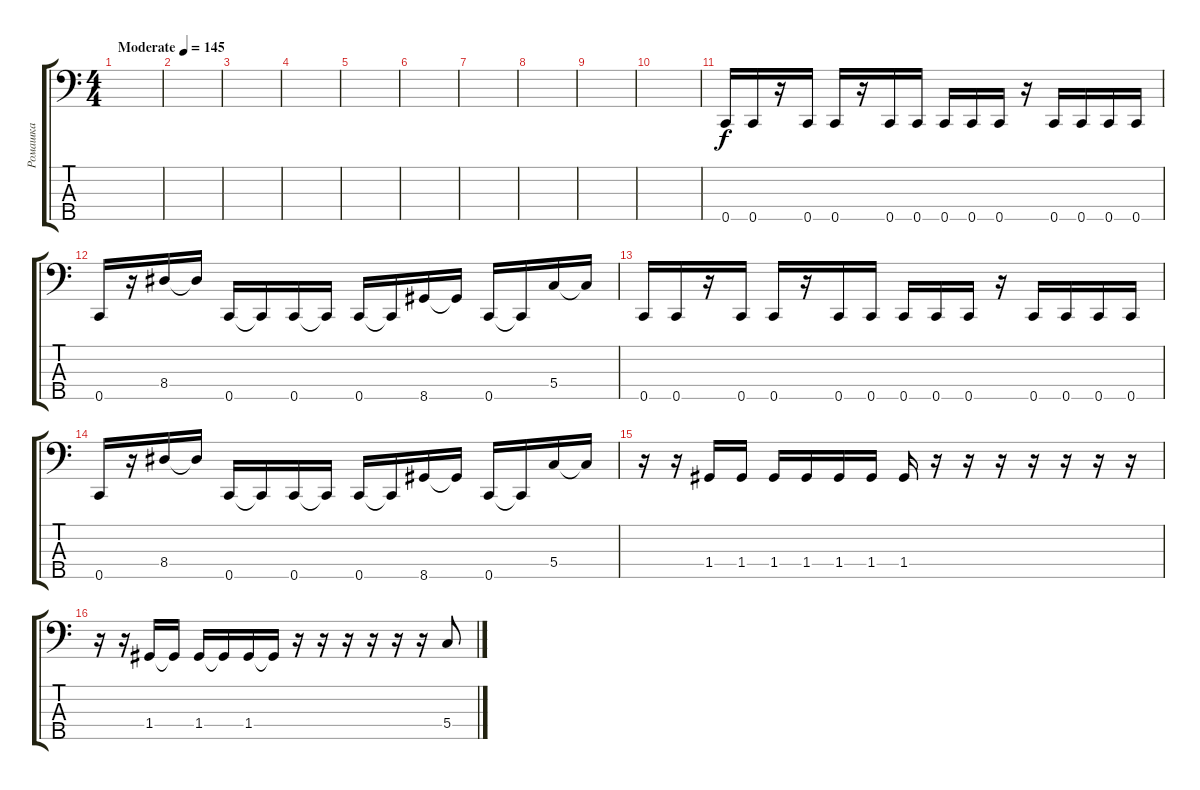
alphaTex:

\track ("Ромашка" "Ромашка") {instrument electricbassfinger}
\staff {score tabs}
\tuning (A2 F2 C2 G1 C1) {hide}
\ts (4 4)
\tempo (145 "Moderate")
\clef f4
\ks c
|
|
|
|
|
|
|
|
|
|
0.5.16 0.5.16 r.16 0.5.16 0.5.16 r.16 0.5.16 0.5.16 0.5.16 0.5.16 0.5.16 r.16 0.5.16 0.5.16 0.5.16 0.5.16 |
0.5.16 r.16 8.4.16 8.4{t}.16 0.5.16 0.5{t}.16 0.5.16 0.5{t}.16 0.5.16 0.5{t}.16 8.5.16 8.5{t}.16 0.5.16 0.5{t}.16 5.4.16 5.4{t}.16 |
0.5.16 0.5.16 r.16 0.5.16 0.5.16 r.16 0.5.16 0.5.16 0.5.16 0.5.16 0.5.16 r.16 0.5.16 0.5.16 0.5.16 0.5.16 |
0.5.16 r.16 8.4.16 8.4{t}.16 0.5.16 0.5{t}.16 0.5.16 0.5{t}.16 0.5.16 0.5{t}.16 8.5.16 8.5{t}.16 0.5.16 0.5{t}.16 5.4.16 5.4{t}.16 |
r.16 r.16 1.4.16 1.4.16 1.4.16 1.4.16 1.4.16 1.4.16 1.4.16 r.16 r.16 r.16 r.16 r.16 r.16 r.16 |
r.16 r.16 1.4.16 1.4{t}.16 1.4.16 1.4{t}.16 1.4.16 1.4{t}.16 r.16 r.16 r.16 r.16 r.16 r.16 5.4.8
